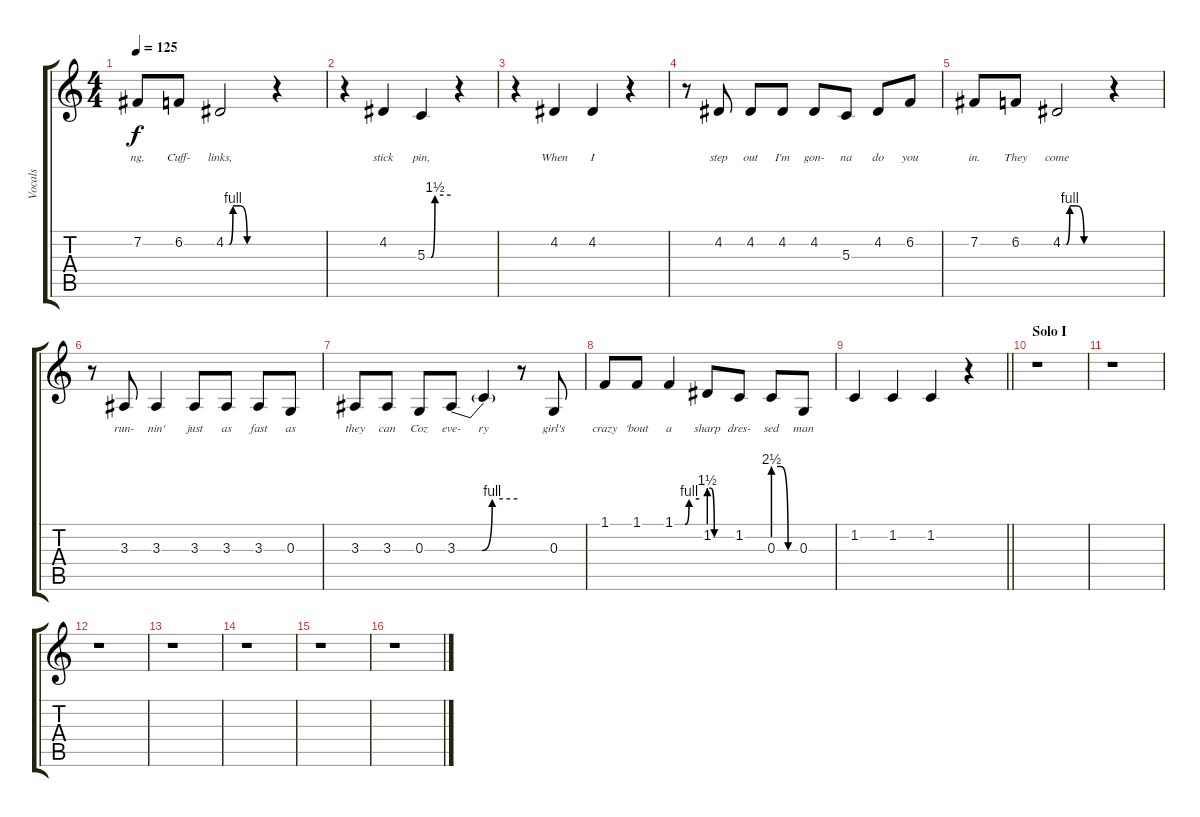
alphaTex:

\track ("Vocals" "Vocals") {instrument lead8bassandlead}
\staff {score tabs}
\tuning (E4 B3 G3 D3 A2 E2) {hide}
\ts (4 4)
\tempo 125
\clef g2
\ks c
7.2.8{lyrics (0 "") lyrics (1 "ng.") lyrics (2 "") lyrics (3 "") lyrics (4 "") dy f} 6.2.8{lyrics (0 "") lyrics (1 "Cuff-") lyrics (2 "") lyrics (3 "") lyrics (4 "")} 4.2{be (custom 0 0 5 0 10 4 20 4 30 0 60 0)}.2{lyrics (0 "") lyrics (1 "links,") lyrics (2 "") lyrics (3 "") lyrics (4 "")} r.4 |
r.4 4.2.4{lyrics (0 "") lyrics (1 "stick") lyrics (2 "") lyrics (3 "") lyrics (4 "")} 5.3{be (custom 0 0 10 0 20 6 60 6)}.4{lyrics (0 "") lyrics (1 "pin,") lyrics (2 "") lyrics (3 "") lyrics (4 "")} r.4 |
r.4 4.2.4{lyrics (0 "") lyrics (1 "When") lyrics (2 "") lyrics (3 "") lyrics (4 "")} 4.2.4{lyrics (0 "") lyrics (1 "I") lyrics (2 "") lyrics (3 "") lyrics (4 "")} r.4 |
r.8 4.2.8{lyrics (0 "") lyrics (1 "step") lyrics (2 "") lyrics (3 "") lyrics (4 "")} 4.2.8{lyrics (0 "") lyrics (1 "out") lyrics (2 "") lyrics (3 "") lyrics (4 "")} 4.2.8{lyrics (0 "") lyrics (1 "I'm") lyrics (2 "") lyrics (3 "") lyrics (4 "")} 4.2.8{lyrics (0 "") lyrics (1 "gon-") lyrics (2 "") lyrics (3 "") lyrics (4 "")} 5.3.8{lyrics (0 "") lyrics (1 "na") lyrics (2 "") lyrics (3 "") lyrics (4 "")} 4.2.8{lyrics (0 "") lyrics (1 "do") lyrics (2 "") lyrics (3 "") lyrics (4 "")} 6.2.8{lyrics (0 "") lyrics (1 "you") lyrics (2 "") lyrics (3 "") lyrics (4 "")} |
7.2.8{lyrics (0 "") lyrics (1 "in.") lyrics (2 "") lyrics (3 "") lyrics (4 "")} 6.2.8{lyrics (0 "") lyrics (1 "They") lyrics (2 "") lyrics (3 "") lyrics (4 "")} 4.2{be (custom 0 0 5 0 10 4 20 4 30 0 60 0)}.2{lyrics (0 "") lyrics (1 "come") lyrics (2 "") lyrics (3 "") lyrics (4 "")} r.4 |
r.8 3.3.8{lyrics (0 "") lyrics (1 "run-") lyrics (2 "") lyrics (3 "") lyrics (4 "")} 3.3.4{lyrics (0 "") lyrics (1 "nin'") lyrics (2 "") lyrics (3 "") lyrics (4 "")} 3.3.8{lyrics (0 "") lyrics (1 "just") lyrics (2 "") lyrics (3 "") lyrics (4 "")} 3.3.8{lyrics (0 "") lyrics (1 "as") lyrics (2 "") lyrics (3 "") lyrics (4 "")} 3.3.8{lyrics (0 "") lyrics (1 "fast") lyrics (2 "") lyrics (3 "") lyrics (4 "")} 0.3.8{lyrics (0 "") lyrics (1 "as") lyrics (2 "") lyrics (3 "") lyrics (4 "")} |
3.3.8{lyrics (0 "") lyrics (1 "they") lyrics (2 "") lyrics (3 "") lyrics (4 "")} 3.3.8{lyrics (0 "") lyrics (1 "can") lyrics (2 "") lyrics (3 "") lyrics (4 "")} 0.3.8{lyrics (0 "") lyrics (1 "Coz") lyrics (2 "") lyrics (3 "") lyrics (4 "")} 3.3{be (custom 0 0 25 0 35 4 60 4)}.8{lyrics (0 "") lyrics (1 "eve-") lyrics (2 "") lyrics (3 "") lyrics (4 "")} 3.3{t}.4{lyrics (0 "") lyrics (1 "ry") lyrics (2 "") lyrics (3 "") lyrics (4 "")} r.8 0.3.8{lyrics (0 "") lyrics (1 "girl's") lyrics (2 "") lyrics (3 "") lyrics (4 "")} |
1.1.8{lyrics (0 "") lyrics (1 "crazy") lyrics (2 "") lyrics (3 "") lyrics (4 "")} 1.1.8{lyrics (0 "") lyrics (1 "'bout") lyrics (2 "") lyrics (3 "") lyrics (4 "")} 1.1{be (custom 0 0 25 0 35 4 60 4)}.4{lyrics (0 "") lyrics (1 "a") lyrics (2 "") lyrics (3 "") lyrics (4 "")} 1.2{be (custom 0 6 5 6 14 0 60 0)}.8{lyrics (0 "") lyrics (1 "sharp") lyrics (2 "") lyrics (3 "") lyrics (4 "")} 1.2.8{lyrics (0 "") lyrics (1 "dres-") lyrics (2 "") lyrics (3 "") lyrics (4 "")} 0.3{be (custom 0 10 20 10 40 0 60 0)}.8{lyrics (0 "") lyrics (1 "sed") lyrics (2 "") lyrics (3 "") lyrics (4 "")} 0.3.8{lyrics (0 "") lyrics (1 "man") lyrics (2 "") lyrics (3 "") lyrics (4 "")} |
\barLineRight lightlight
1.2.4 1.2.4 1.2.4 r.4 |
\section ("" "Solo I")
r.1 |
r.1 |
r.1 |
r.1 |
r.1 |
r.1 |
r.1
